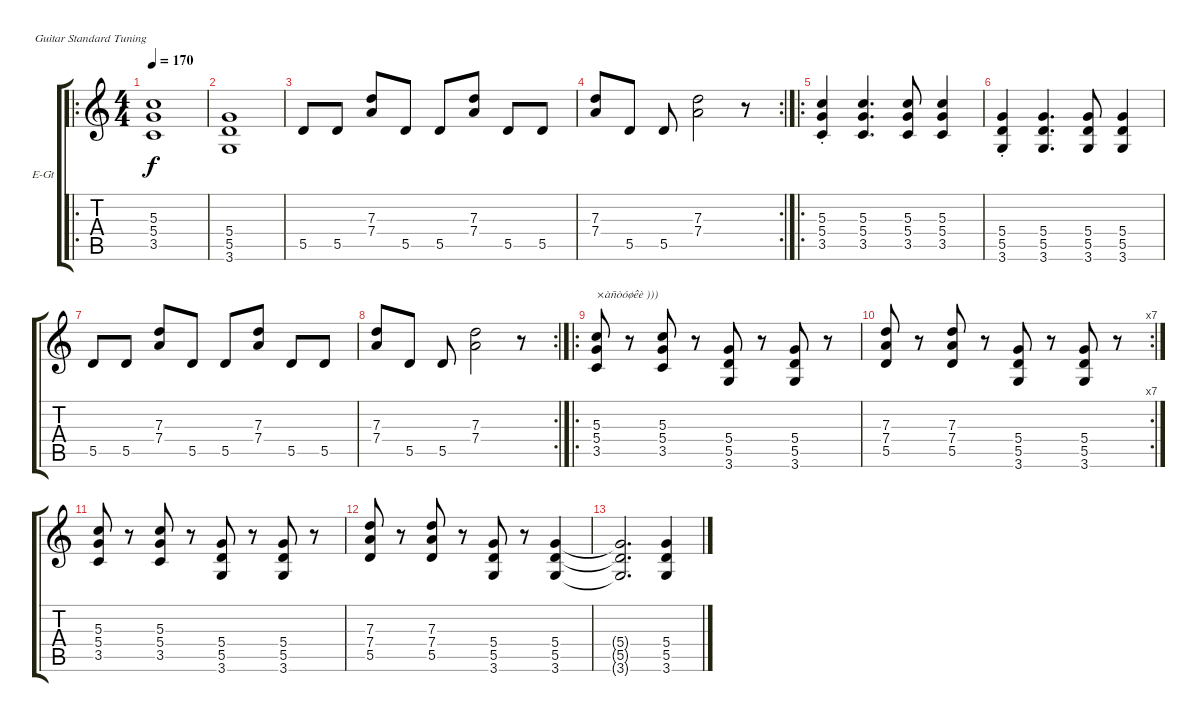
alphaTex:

\bracketExtendMode groupsimilarinstruments
\firstSystemTrackNameOrientation horizontal
\otherSystemsTrackNameOrientation horizontal
\track ("Ðèòì" "E-Gt") {instrument overdrivenguitar}
\staff {score tabs}
\tuning (E4 B3 G3 D3 A2 E2)
\ro
\ts (4 4)
\tempo 170
\clef g2
\ks c
(5.3 5.4 3.5).1{dy f} |
(5.4 5.5 3.6).1 |
5.5.8 5.5.8 (7.3 7.4).8 5.5.8 5.5.8 (7.3 7.4).8 5.5.8 5.5.8 |
\rc 2
(7.3 7.4).8 5.5.8 5.5.8 (7.3 7.4).2 r.8 |
\ro
(5.3{st} 5.4 3.5).4 (5.3 5.4 3.5).4{d} (5.3 5.4 3.5).8 (5.3 5.4 3.5).4 |
(5.4{st} 5.5 3.6).4 (5.4 5.5 3.6).4{d} (5.4 5.5 3.6).8 (5.4 5.5 3.6).4 |
5.5.8 5.5.8 (7.3 7.4).8 5.5.8 5.5.8 (7.3 7.4).8 5.5.8 5.5.8 |
\rc 2
(7.3 7.4).8 5.5.8 5.5.8 (7.3 7.4).2 r.8 |
\ro
(5.3 5.4 3.5).8{txt "×àñòóøêè )))"} r.8 (5.3 5.4 3.5).8 r.8 (5.4 5.5 3.6).8 r.8 (5.4 5.5 3.6).8 r.8 |
\rc 7
(7.3 7.4 5.5).8 r.8 (7.3 7.4 5.5).8 r.8 (5.4 5.5 3.6).8 r.8 (5.4 5.5 3.6).8 r.8 |
(5.3 5.4 3.5).8 r.8 (5.3 5.4 3.5).8 r.8 (5.4 5.5 3.6).8 r.8 (5.4 5.5 3.6).8 r.8 |
(7.3 7.4 5.5).8 r.8 (7.3 7.4 5.5).8 r.8 (5.4 5.5 3.6).8 r.8 (5.4 5.5 3.6).4 |
(5.4{t} 5.5{t} 3.6{t}).2{d} (5.4 5.5 3.6).4
